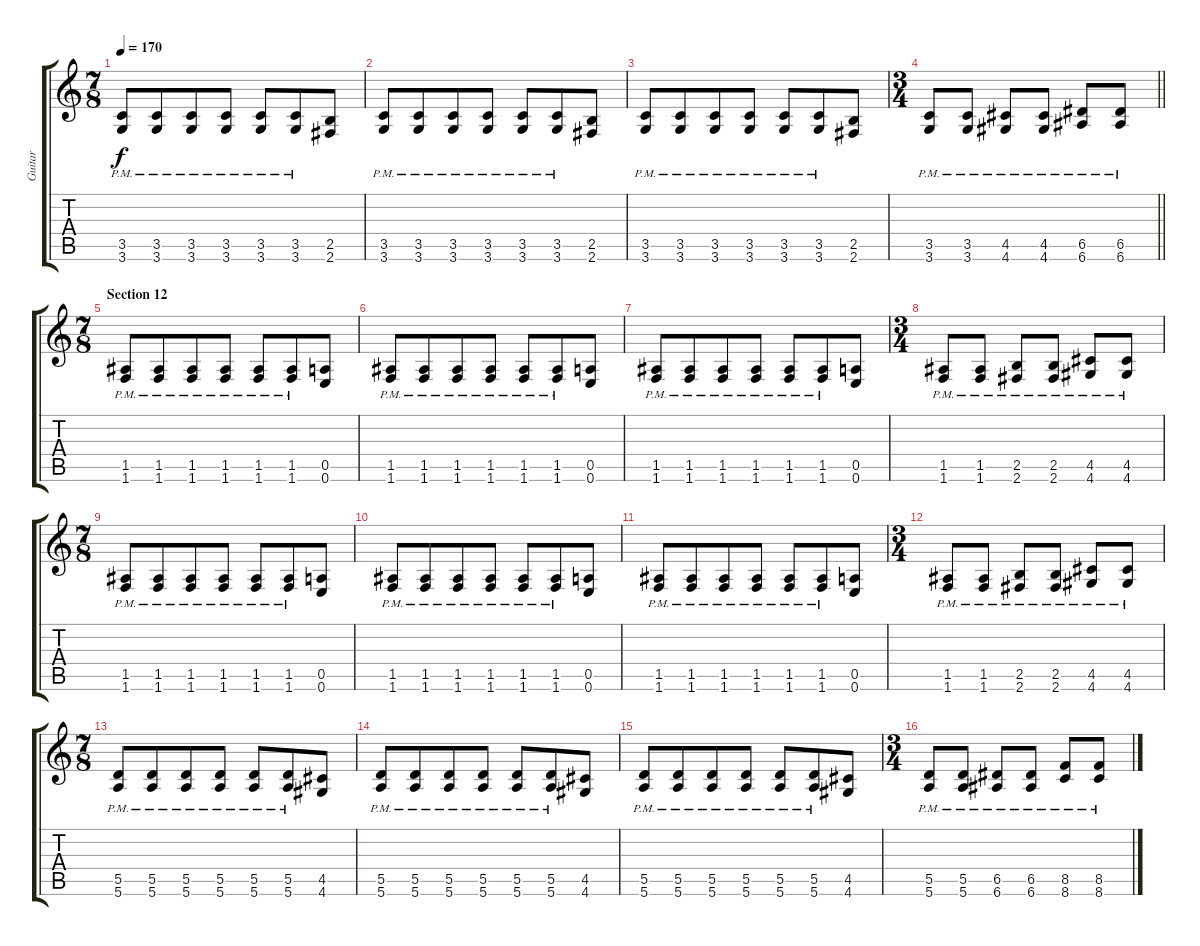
\track ("Guitar" "Guitar") {instrument distortionguitar}
\staff {score tabs}
\tuning (E4 B3 G3 D3 A2 E2) {hide}
\ts (7 8)
\tempo 170
\clef g2
\ks c
(3.5{pm} 3.6{pm}).8{dy f} (3.5{pm} 3.6{pm}).8 (3.5{pm} 3.6{pm}).8 (3.5{pm} 3.6{pm}).8 (3.5{pm} 3.6{pm}).8 (3.5{pm} 3.6{pm}).8 (2.5 2.6).8 |
(3.5{pm} 3.6{pm}).8 (3.5{pm} 3.6{pm}).8 (3.5{pm} 3.6{pm}).8 (3.5{pm} 3.6{pm}).8 (3.5{pm} 3.6{pm}).8 (3.5{pm} 3.6{pm}).8 (2.5 2.6).8 |
(3.5{pm} 3.6{pm}).8 (3.5{pm} 3.6{pm}).8 (3.5{pm} 3.6{pm}).8 (3.5{pm} 3.6{pm}).8 (3.5{pm} 3.6{pm}).8 (3.5{pm} 3.6{pm}).8 (2.5 2.6).8 |
\ts (3 4)
\barLineRight lightlight
(3.5{pm} 3.6{pm}).8 (3.5{pm} 3.6{pm}).8 (4.5{pm} 4.6{pm}).8 (4.5{pm} 4.6{pm}).8 (6.5{pm} 6.6{pm}).8 (6.5{pm} 6.6{pm}).8 |
\ts (7 8)
\section ("" "Section 12")
(1.5{pm} 1.6{pm}).8 (1.5{pm} 1.6{pm}).8 (1.5{pm} 1.6{pm}).8 (1.5{pm} 1.6{pm}).8 (1.5{pm} 1.6{pm}).8 (1.5{pm} 1.6{pm}).8 (0.5 0.6).8 |
(1.5{pm} 1.6{pm}).8 (1.5{pm} 1.6{pm}).8 (1.5{pm} 1.6{pm}).8 (1.5{pm} 1.6{pm}).8 (1.5{pm} 1.6{pm}).8 (1.5{pm} 1.6{pm}).8 (0.5 0.6).8 |
(1.5{pm} 1.6{pm}).8 (1.5{pm} 1.6{pm}).8 (1.5{pm} 1.6{pm}).8 (1.5{pm} 1.6{pm}).8 (1.5{pm} 1.6{pm}).8 (1.5{pm} 1.6{pm}).8 (0.5 0.6).8 |
\ts (3 4)
(1.5{pm} 1.6{pm}).8 (1.5{pm} 1.6{pm}).8 (2.5{pm} 2.6{pm}).8 (2.5{pm} 2.6{pm}).8 (4.5{pm} 4.6{pm}).8 (4.5{pm} 4.6{pm}).8 |
\ts (7 8)
(1.5{pm} 1.6{pm}).8 (1.5{pm} 1.6{pm}).8 (1.5{pm} 1.6{pm}).8 (1.5{pm} 1.6{pm}).8 (1.5{pm} 1.6{pm}).8 (1.5{pm} 1.6{pm}).8 (0.5 0.6).8 |
(1.5{pm} 1.6{pm}).8 (1.5{pm} 1.6{pm}).8 (1.5{pm} 1.6{pm}).8 (1.5{pm} 1.6{pm}).8 (1.5{pm} 1.6{pm}).8 (1.5{pm} 1.6{pm}).8 (0.5 0.6).8 |
(1.5{pm} 1.6{pm}).8 (1.5{pm} 1.6{pm}).8 (1.5{pm} 1.6{pm}).8 (1.5{pm} 1.6{pm}).8 (1.5{pm} 1.6{pm}).8 (1.5{pm} 1.6{pm}).8 (0.5 0.6).8 |
\ts (3 4)
(1.5{pm} 1.6{pm}).8 (1.5{pm} 1.6{pm}).8 (2.5{pm} 2.6{pm}).8 (2.5{pm} 2.6{pm}).8 (4.5{pm} 4.6{pm}).8 (4.5{pm} 4.6{pm}).8 |
\ts (7 8)
(5.5{pm} 5.6{pm}).8 (5.5{pm} 5.6{pm}).8 (5.5{pm} 5.6{pm}).8 (5.5{pm} 5.6{pm}).8 (5.5{pm} 5.6{pm}).8 (5.5{pm} 5.6{pm}).8 (4.5 4.6).8 |
(5.5{pm} 5.6{pm}).8 (5.5{pm} 5.6{pm}).8 (5.5{pm} 5.6{pm}).8 (5.5{pm} 5.6{pm}).8 (5.5{pm} 5.6{pm}).8 (5.5{pm} 5.6{pm}).8 (4.5 4.6).8 |
(5.5{pm} 5.6{pm}).8 (5.5{pm} 5.6{pm}).8 (5.5{pm} 5.6{pm}).8 (5.5{pm} 5.6{pm}).8 (5.5{pm} 5.6{pm}).8 (5.5{pm} 5.6{pm}).8 (4.5 4.6).8 |
\ts (3 4)
(5.5{pm} 5.6{pm}).8 (5.5{pm} 5.6{pm}).8 (6.5{pm} 6.6{pm}).8 (6.5{pm} 6.6{pm}).8 (8.5{pm} 8.6{pm}).8 (8.5{pm} 8.6{pm}).8
